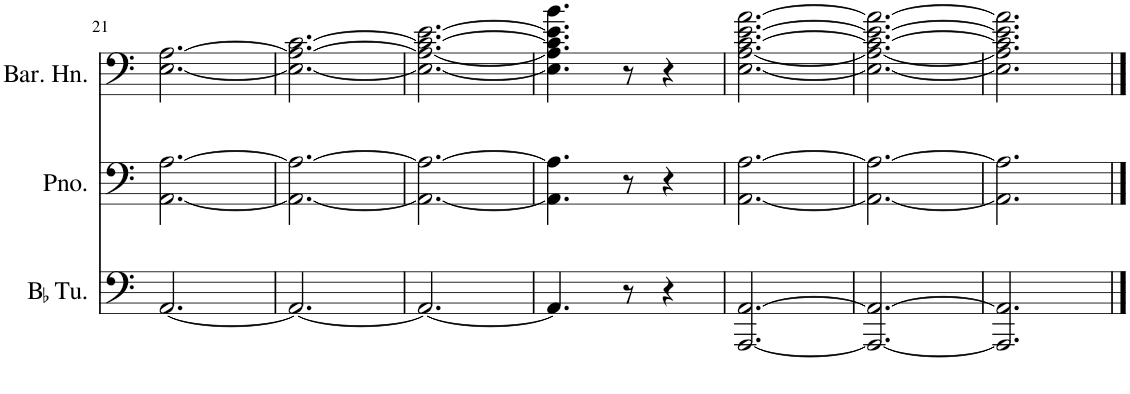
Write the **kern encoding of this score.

**kern	**kern	**kern
*part3	*part2	*part1
*staff3	*staff2	*staff1
*I"BaccidentalFlat Tuba	*I"Piano	*I"Baritone Horn
*I'BaccidentalFlat Tu.	*I'Pno.	*I'Bar. Hn.
!!LO:PB:g=z
*clefF4	*clefF4	*clefF4
*	*	*Trd4c7
*k[]	*k[]	*k[]
*M3/4	*M3/4	*M3/4
=21	=21	=21
[2.AA/	[2.AA\ [2.A\	[2.E\ [2.A\
=22	=22	=22
2.AA/_	2.AA\_ 2.A\_	2.E\_ 2.A\_ [2.c\
=23	=23	=23
2.AA/_	2.AA\_ 2.A\_	2.E\_ 2.A\_ 2.c\_ [2.e\
=24	=24	=24
4.AA/]	4.AA\] 4.A\]	4.E\] 4.A\] 4.c\] 4.e\] 4.b\
8r	8r	8r
4r	4r	4r
=25	=25	=25
[2.AAA/ [2.AA/	[2.AA\ [2.A\	[2.E\ [2.A\ [2.c\ [2.e\ [2.a\
=26	=26	=26
2.AAA/_ 2.AA/_	2.AA\_ 2.A\_	2.E\_ 2.A\_ 2.c\_ 2.e\_ 2.a\_
=27	=27	=27
2.AAA/] 2.AA/]	2.AA\] 2.A\]	2.E\] 2.A\] 2.c\] 2.e\] 2.a\]
==	==	==
*-	*-	*-
